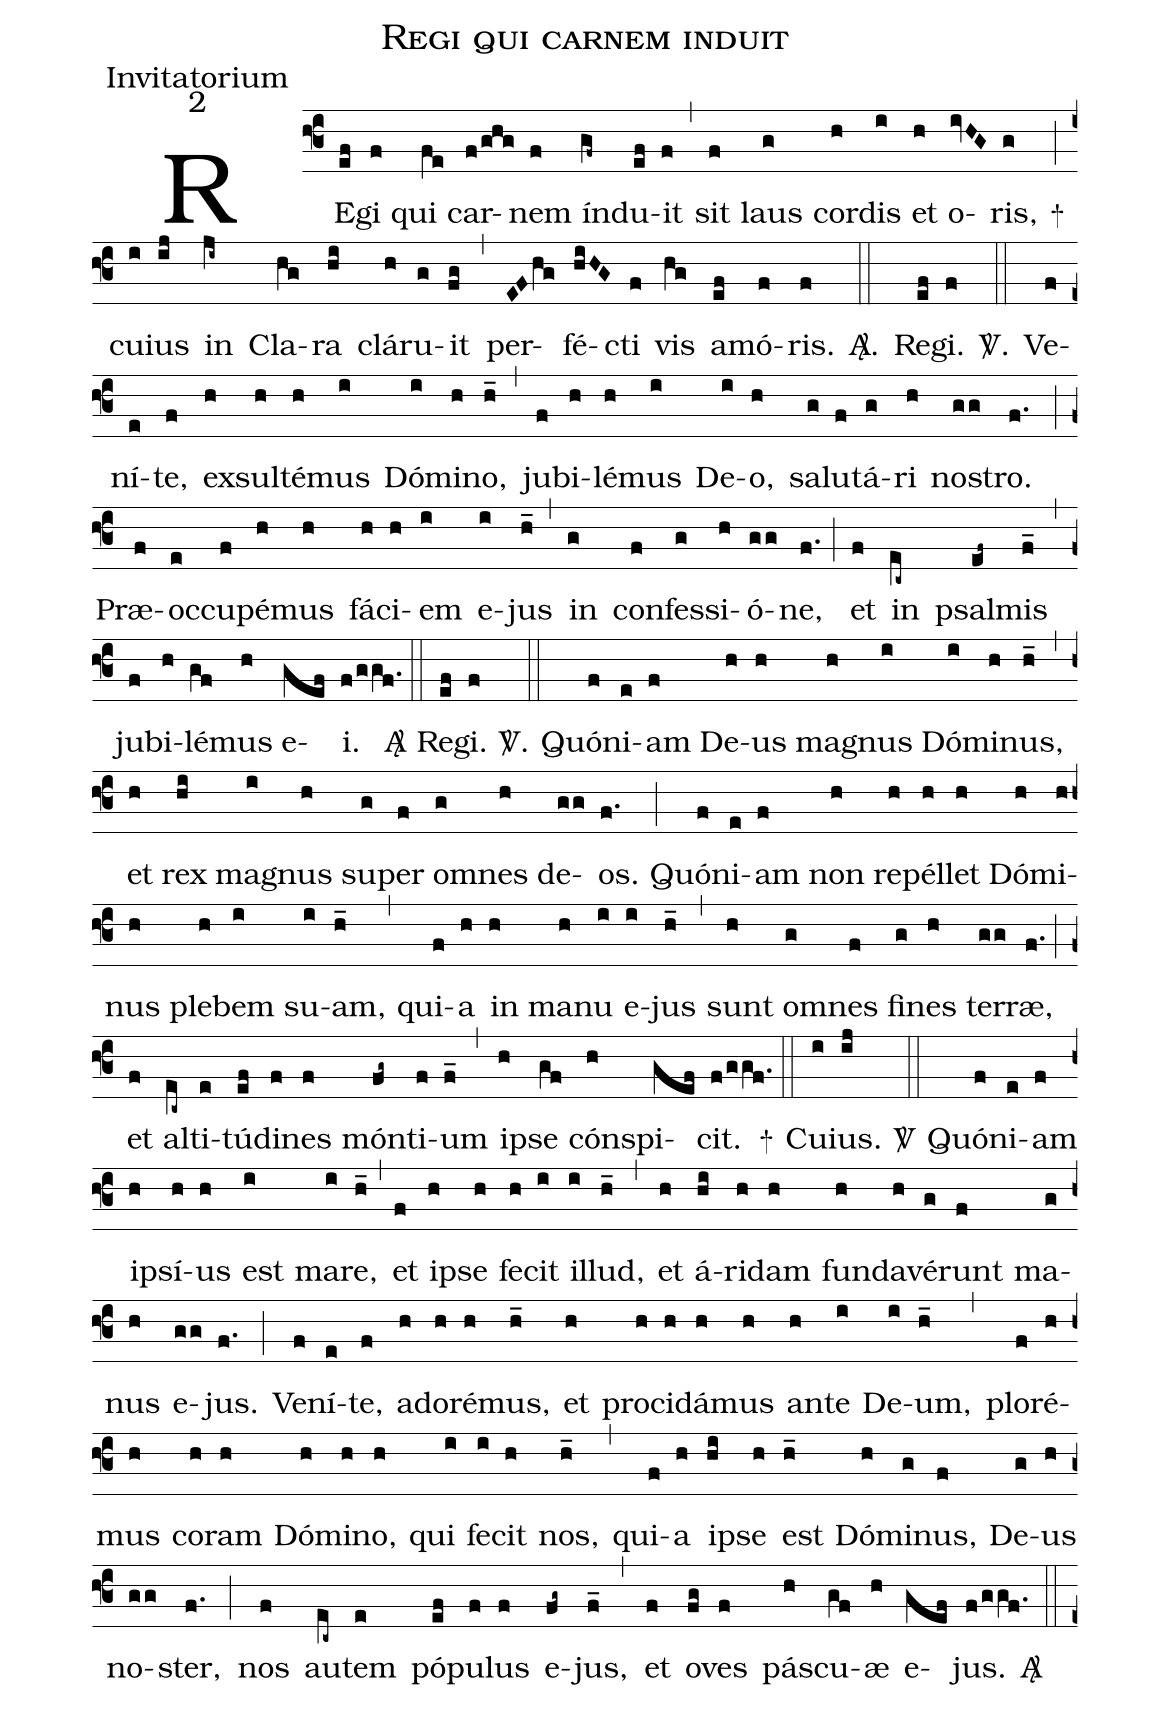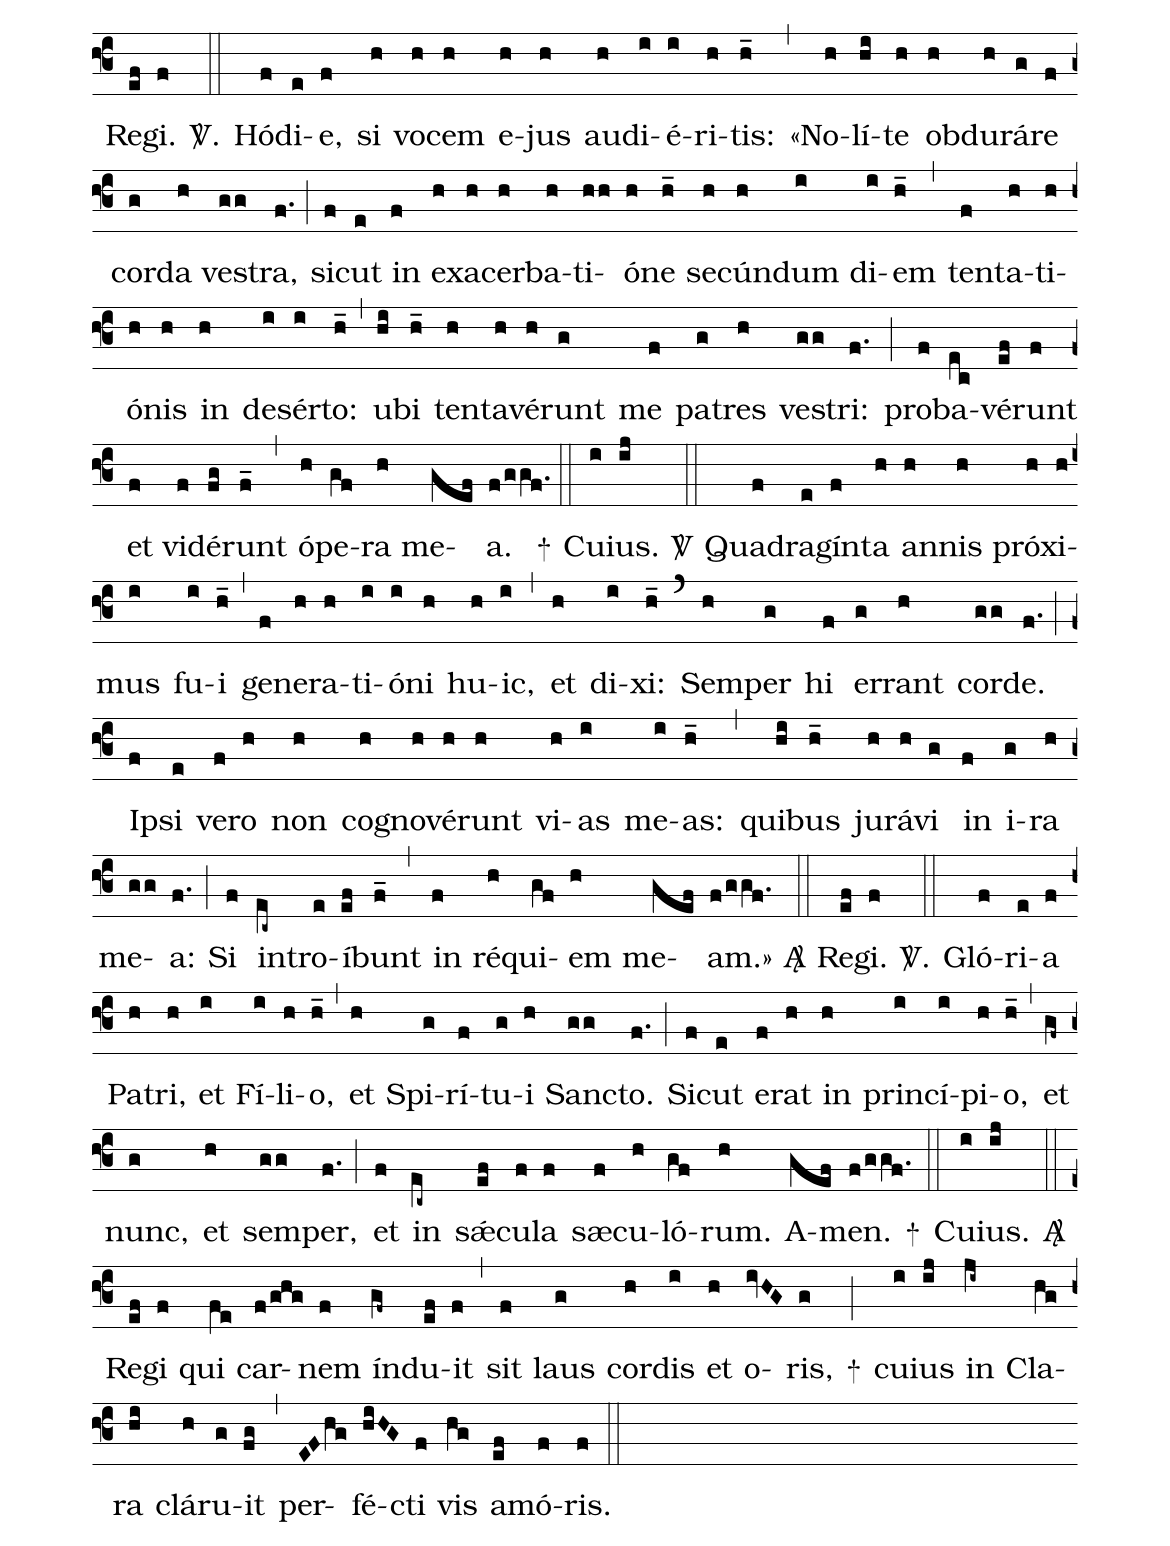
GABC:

name:Regi qui carnem induit;
office-part:Invitatorium;
mode:2;
%%
(f3)
RE(ef)gi(f) qui(fe) car(f/ghg)nem(f) ín(gf~)du(ef)it(f) (,)
sit(f) laus(g) cor(h)dis(i) et(h) o(ivHG)ris,(g) +(;)
cu(i)ius(ij) in(ji~) Cla(hg)ra(hi) clá(h)ru(g)it(fg) (,) per(EFhg)fé(hiHG)cti(f) vis(hg) a(ef)mó(f)ris.(f) <sp>A/</sp>.(::)

Re(ef)gi.(f) <sp>V/</sp>.(::)

Ve(f)ní(e)te,(f) ex(h)sul(h)té(h)mus(i) Dó(i)mi(h)no,(h_) (,)
ju(f)bi(h)lé(h)mus(i) De(i)o,(h) sa(g)lu(f)tá(g)ri(h) no(gg)stro.(f.) (;)
Præ(f)oc(e)cu(f)pé(h)mus(h) fá(h)ci(h)em(i) e(i)jus(h_) (,)
in(g) con(f)fes(g)si(h)ó(gg)ne,(f.) (;)
et(f) in(ec~) psal(ef~)mis(f_) (,)
ju(f)bi(h)lé(gf)mus(h) e(gef)i.(f/ggf.) <sp>A/</sp>(::)

Re(ef)gi.(f) <sp>V/</sp>.(::)

Quó(f)ni(e)am(f) De(h)us(h) ma(h)gnus(i) Dó(i)mi(h)nus,(h_) (,)
et(h) rex(hi) ma(i)gnus(h) su(g)per(f) om(g)nes(h) de(gg)os.(f.) (;)
Quó(f)ni(e)am(f) non(h) re(h)pél(h)let(h) Dó(h)mi(h)nus(h) ple(h)bem(i) su(i)am,(h_) (,)
qui(f)a(h) in(h) ma(h)nu(i) e(i)jus(h_) (,)
sunt(h) om(g)nes(f) fi(g)nes(h) ter(gg)ræ,(f.) (;)
et(f) al(ec~)ti(e)tú(ef)di(f)nes(f) món(fg~)ti(f)um(f_) (,)
i(h)pse(gf) cón(h)spi(gef)cit.(f/ggf.) +(::)

Cu(i)ius.(ij) <sp>V/</sp>(::)

Quó(f)ni(e)am(f) i(h)psí(h)us(h) est(i) ma(i)re,(h_) (,)
et(f) i(h)pse(h) fe(h)cit(i) il(i)lud,(h_) (,)
et(h) á(hi)ri(h)dam(h) fun(h)da(h)vé(g)runt(f) ma(g)nus(h) e(gg)jus.(f.) (;)
Ve(f)ní(e)te,(f) a(h)do(h)ré(h)mus,(h_) et(h) pro(h)ci(h)dá(h)mus(h) an(h)te(i) De(i)um,(h_) (,)
plo(f)ré(h)mus(h) co(h)ram(h) Dó(h)mi(h)no,(h) qui(i) fe(i)cit(h) nos,(h_) (,)
qui(f)a(h) i(hi)pse(h) est(h_) Dó(h)mi(g)nus,(f) De(g)us(h) no(gg)ster,(f.) (;)
nos(f) au(ec~)tem(e) pó(ef)pu(f)lus(f) e(fg~)jus,(f_) (,)
et(f) o(fg)ves(f) pá(h)scu(gf)æ(h) e(gef)jus.(f/ggf.) <sp>A/</sp>(::)

Re(ef)gi.(f) <sp>V/</sp>.(::)

Hó(f)di(e)e,(f) si(h) vo(h)cem(h) e(h)jus(h) au(h)di(i)é(i)ri(h)tis:(h_) (,)
«No(h)lí(hi)te(h) ob(h)du(h)rá(g)re(f) cor(g)da(h) ve(gg)stra,(f.) (;)
si(f)cut(e) in(f) e(h)xa(h)cer(h)ba(h)ti(hh)ó(h)ne(h_) se(h)cún(h)dum(i) di(i)em(h_) (,)
ten(f)ta(h)ti(h)ó(h)nis(h) in(h) de(i)sér(i)to:(h_) (,)
u(hi)bi(h_) ten(h)ta(h)vé(h)runt(g) me(f) pa(g)tres(h) ve(gg)stri:(f.) (;)
pro(f)ba(ec)vé(ef)runt(f) et(f) vi(f)dé(fg)runt(f_) (,)
ó(h)pe(gf)ra(h) me(gef)a.(f/ggf.) +(::)

Cu(i)ius.(ij) <sp>V/</sp>(::)

Qua(f)dra(e)gín(f)ta(h) an(h)nis(h) pró(h)xi(h)mus(i) fu(i)i(h_) (,)
ge(f)ne(h)ra(h)ti(i)ó(i)ni(h) hu(h)ic,(i) (,)
et(h) di(i)xi:(h_) (`)
Sem(h)per(g) hi(f) er(g)rant(h) cor(gg)de.(f.) (;)
I(f)psi(e) ve(f)ro(h) non(h) co(h)gno(h)vé(h)runt(h) vi(h)as(i) me(i)as:(h_) (,)
qui(hi)bus(h_) ju(h)rá(h)vi(g) in(f) i(g)ra(h) me(gg)a:(f.) (;)
Si(f) in(ec~)tro(e)í(ef)bunt(f_) (,)
in(f) ré(h)qui(gf)em(h) me(gef)am.»(f/ggf.) <sp>A/</sp>(::)

Re(ef)gi.(f) <sp>V/</sp>.(::)

Gló(f)ri(e)a(f) Pa(h)tri,(h) et(i) Fí(i)li(h)o,(h_) (,)
et(h) Spi(g)rí(f)tu(g)i(h) San(gg)cto.(f.) (;)
Si(f)cut(e) e(f)rat(h) in(h) prin(i)cí(i)pi(h)o,(h_) (,)
et(gf~) nunc,(g) et(h) sem(gg)per,(f.) (;)
et(f) in(ec~) sǽ(ef)cu(f)la(f) sæ(f)cu(h)ló(gf)rum.(h) A(gef)men.(f/ggf.) +(::)

Cu(i)ius.(ij) <sp>A/</sp>(::)

Re(ef)gi(f) qui(fe) car(f/ghg)nem(f) ín(gf~)du(ef)it(f) (,)
sit(f) laus(g) cor(h)dis(i) et(h) o(ivHG)ris,(g) +(;)
cu(i)ius(ij) in(ji~) Cla(hg)ra(hi) clá(h)ru(g)it(fg) (,) per(EFhg)fé(hiHG)cti(f) vis(hg) a(ef)mó(f)ris.(f) (::)
